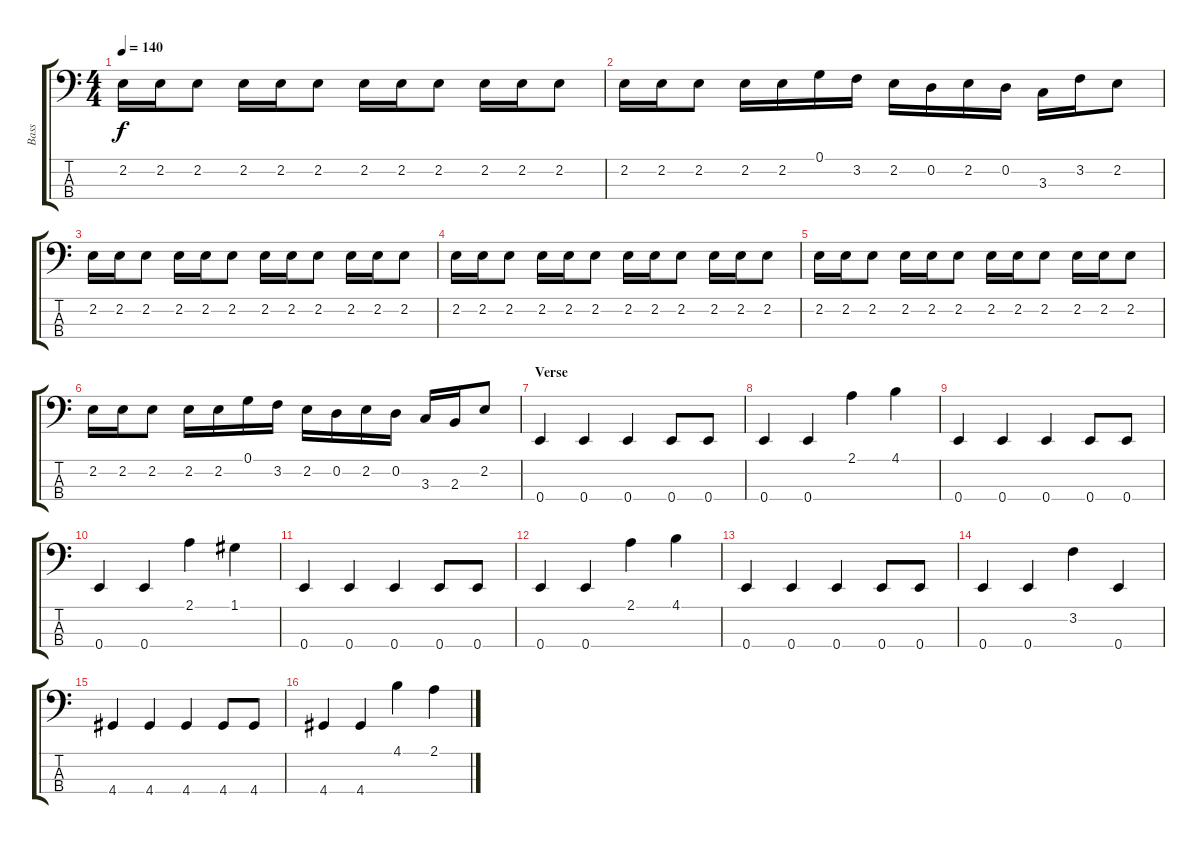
\track ("Bass" "Bass") {instrument electricbasspick}
\staff {score tabs}
\tuning (G2 D2 A1 E1) {hide}
\ts (4 4)
\tempo 140
\clef f4
\ks c
2.2.16{dy f} 2.2.16 2.2.8 2.2.16 2.2.16 2.2.8 2.2.16 2.2.16 2.2.8 2.2.16 2.2.16 2.2.8 |
2.2.16 2.2.16 2.2.8 2.2.16 2.2.16 0.1.16 3.2.16 2.2.16 0.2.16 2.2.16 0.2.16 3.3.16 3.2.16 2.2.8 |
2.2.16 2.2.16 2.2.8 2.2.16 2.2.16 2.2.8 2.2.16 2.2.16 2.2.8 2.2.16 2.2.16 2.2.8 |
2.2.16 2.2.16 2.2.8 2.2.16 2.2.16 2.2.8 2.2.16 2.2.16 2.2.8 2.2.16 2.2.16 2.2.8 |
2.2.16 2.2.16 2.2.8 2.2.16 2.2.16 2.2.8 2.2.16 2.2.16 2.2.8 2.2.16 2.2.16 2.2.8 |
2.2.16 2.2.16 2.2.8 2.2.16 2.2.16 0.1.16 3.2.16 2.2.16 0.2.16 2.2.16 0.2.16 3.3.16 2.3.16 2.2.8 |
\section ("" "Verse")
0.4.4 0.4.4 0.4.4 0.4.8 0.4.8 |
0.4.4 0.4.4 2.1.4 4.1.4 |
0.4.4 0.4.4 0.4.4 0.4.8 0.4.8 |
0.4.4 0.4.4 2.1.4 1.1.4 |
0.4.4 0.4.4 0.4.4 0.4.8 0.4.8 |
0.4.4 0.4.4 2.1.4 4.1.4 |
0.4.4 0.4.4 0.4.4 0.4.8 0.4.8 |
0.4.4 0.4.4 3.2.4 0.4.4 |
4.4.4 4.4.4 4.4.4 4.4.8 4.4.8 |
4.4.4 4.4.4 4.1.4 2.1.4
